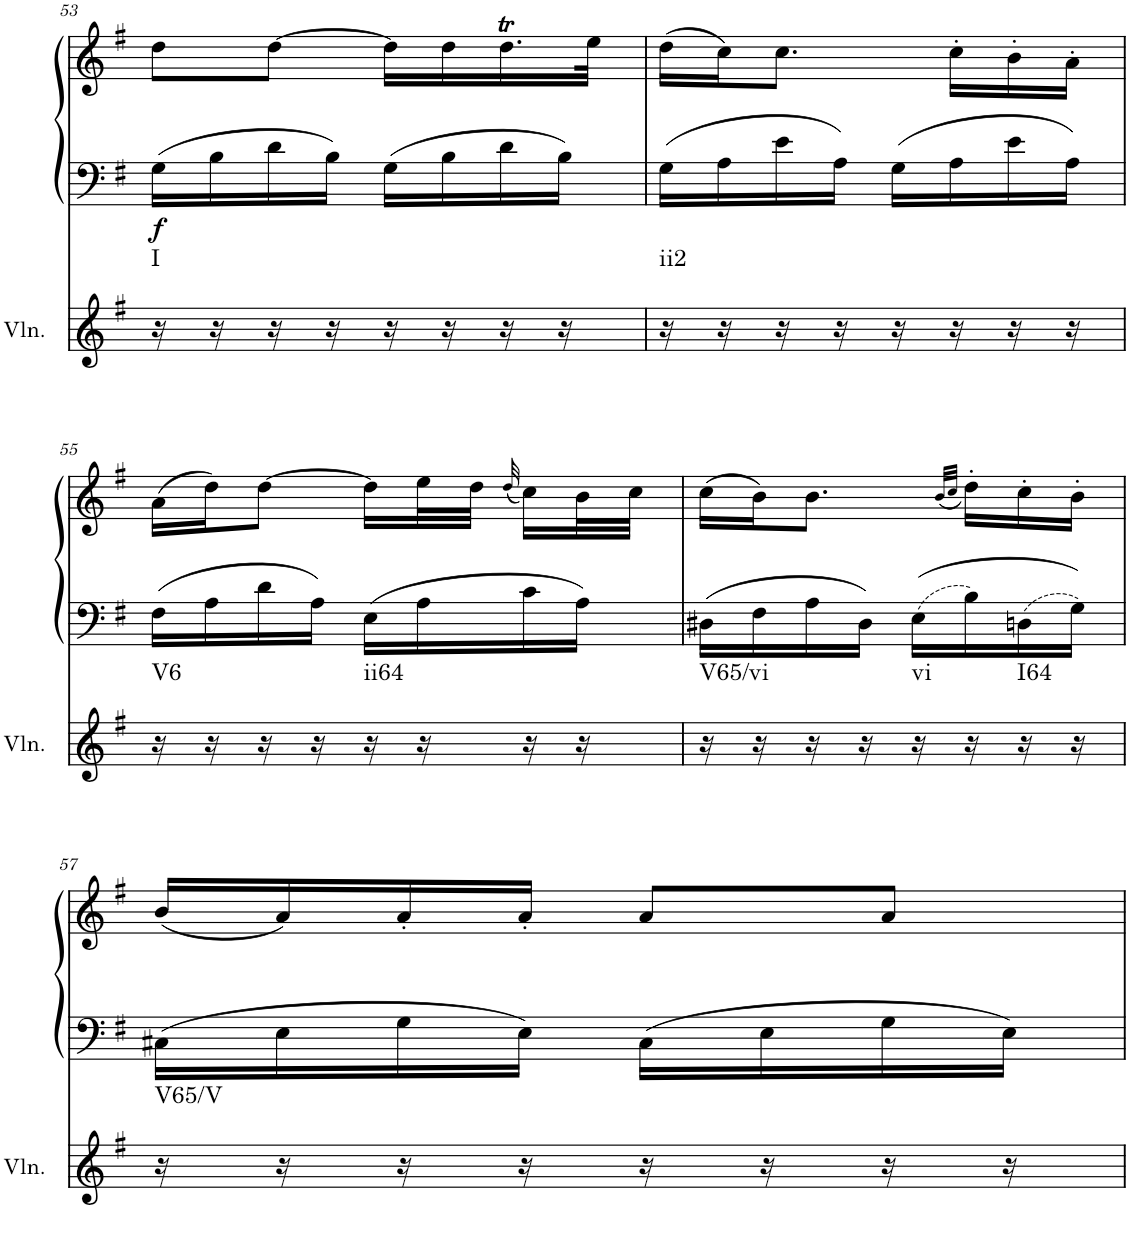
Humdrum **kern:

**kern	**harte	**kern	**kern	**dynam
*part2	*part2	*part1	*part1	*part1
*staff3	*	*staff2	*staff1	*staff1/2
*I"Violin	*	*I"Klavier linke Hand	*	*
*I'Vln.	*	*	*	*
!!LO:PB:g=z
*clefG2	*	*clefF4	*clefG2	*
*k[f#]	*	*k[f#]	*k[f#]	*
*M2/4	*	*M2/4	*M2/4	*
=53	=53	=53	=53	=53
!	!LO:H:kt=I	!	!	!LO:DY:b=2
16r	N	16G\LL	8dd\L	f
16r	.	16B\	.	.
16r	.	16d\	[8dd\J	.
16r	.	16B\JJ	.	.
16r	.	16G\LL	16dd\LL]	.
16r	.	16B\	16dd\	.
16r	.	16d\	16.ddT\	.
16r	.	16B\JJ	.	.
.	.	.	32ee\JJk	.
=54	=54	=54	=54	=54
!	!LO:H:kt=ii2	!	!	!
16r	N	16G\LL	(16dd\LL	.
16r	.	16A\	16cc\J)	.
16r	.	16e\	8.cc\J	.
16r	.	16A\JJ	.	.
16r	.	16G\LL	.	.
16r	.	16A\	16cc'\LL	.
16r	.	16e\	16b'\	.
16r	.	16A\JJ	16a'\JJ	.
!!LO:LB:g=z
=55	=55	=55	=55	=55
!	!LO:H:kt=V6	!	!	!
16r	N	16F#\LL	(16a\LL	.
16r	.	16A\	16dd\J)	.
16r	.	16d\	[8dd\J	.
16r	.	16A\JJ	.	.
!	!LO:H:kt=ii64	!	!	!
16r	N	16E\LL	16dd\LL]	.
16r	.	16A\	32ee\L	.
.	.	.	32dd\JJJ	.
.	.	.	(32qdd/	.
16r	.	16c\	16cc\LL)	.
16r	.	16A\JJ	32b\L	.
.	.	.	32cc\JJJ	.
=56	=56	=56	=56	=56
!	!LO:H:kt=V65/vi	!	!	!
16r	N	16D#X\LL	(16cc\LL	.
16r	.	16F#\	16b\J)	.
16r	.	16A\	8.b\J	.
16r	.	16D#\JJ	.	.
!	!LO:H:kt=vi	!	!	!
16r	N	16E\LL	.	.
.	.	.	(32qb/LLL	.
.	.	.	32qcc/JJJ	.
16r	.	16B\	16dd'\LL)	.
!	!LO:H:kt=I64	!	!	!
16r	N	16Dn\	16cc'\	.
16r	.	16G\JJ	16b'\JJ	.
!!LO:LB:g=z
=57	=57	=57	=57	=57
!	!LO:H:kt=V65/V	!	!	!
16r	N	16C#X\LL	(16b/LL	.
16r	.	16E\	16a/)	.
16r	.	16G\	16a'/	.
16r	.	16E\JJ	16a'/JJ	.
16r	.	16C#\LL	8a/L	.
16r	.	16E\	.	.
16r	.	16G\	8a/J	.
16r	.	16E\JJ	.	.
=	=	=	=	=
*-	*-	*-	*-	*-
